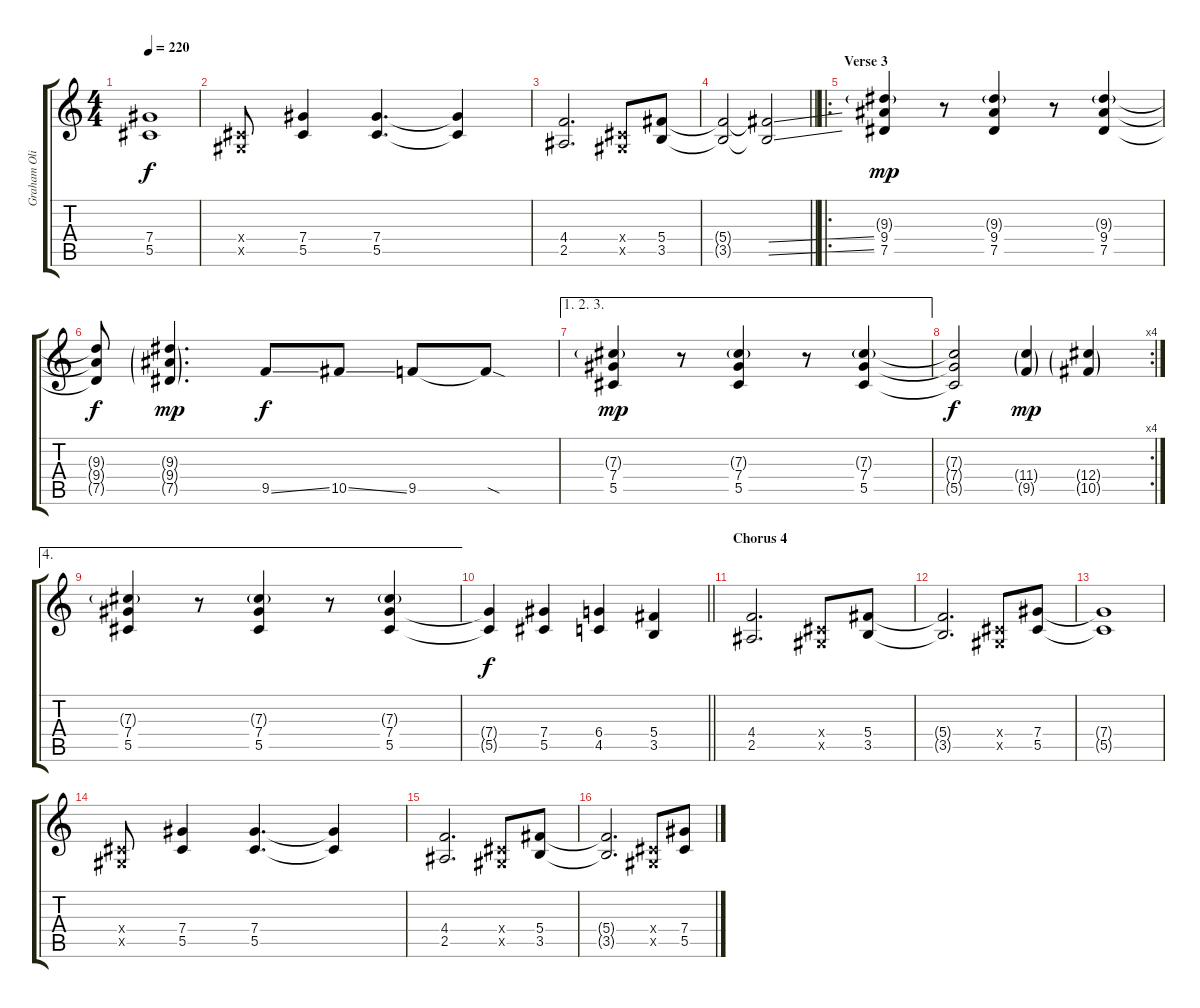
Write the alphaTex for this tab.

\track ("Graham Oliver" "Graham Oli") {instrument distortionguitar}
\staff {score tabs}
\tuning (Eb4 Bb3 Gb3 Db3 Ab2 Eb2) {hide}
\ts (4 4)
\tempo 220
\clef g2
\ks c
(7.4{t} 5.5{t}).1{dy f} |
(0.4{x} 0.5{x}).8 (7.4 5.5).4 (7.4 5.5).4{d} (7.4{t} 5.5{t}).4 |
(4.4 2.5).2{d} (0.4{x} 0.5{x}).8 (5.4 3.5).8 |
\barLineRight lightlight
(5.4{t} 3.5{t}).2 (5.4{ss t} 3.5{ss t}).2 |
\ro
\section ("" "Verse 3")
(9.3{g} 9.4 7.5).4{dy mp} r.8 (9.3{g} 9.4 7.5).4 r.8 (9.3{g} 9.4 7.5).4 |
(9.3{t} 9.4{t} 7.5{t}).8{dy f} (9.3{g} 9.4{g} 7.5{g}).4{d dy mp} 9.5{ss}.8{dy f} 10.5{ss}.8 9.5.8 9.5{sod t}.8 |
\ae (1 2 3)
(7.3{g} 7.4 5.5).4{dy mp} r.8 (7.3{g} 7.4 5.5).4 r.8 (7.3{g} 7.4 5.5).4 |
\rc 4
(7.3{t} 7.4{t} 5.5{t}).2{dy f} (11.4{g} 9.5{g}).4{dy mp} (12.4{g} 10.5{g}).4 |
\ae 4
(7.3{g} 7.4 5.5).4 r.8 (7.3{g} 7.4 5.5).4 r.8 (7.3{g} 7.4 5.5).4 |
\barLineRight lightlight
(7.4{t} 5.5{t}).4{dy f} (7.4 5.5).4 (6.4 4.5).4 (5.4 3.5).4 |
\section ("" "Chorus 4")
(4.4 2.5).2{d} (0.4{x} 0.5{x}).8 (5.4 3.5).8 |
(5.4{t} 3.5{t}).2{d} (0.4{x} 0.5{x}).8 (7.4 5.5).8 |
(7.4{t} 5.5{t}).1 |
(0.4{x} 0.5{x}).8 (7.4 5.5).4 (7.4 5.5).4{d} (7.4{t} 5.5{t}).4 |
(4.4 2.5).2{d} (0.4{x} 0.5{x}).8 (5.4 3.5).8 |
(5.4{t} 3.5{t}).2{d} (0.4{x} 0.5{x}).8 (7.4 5.5).8
